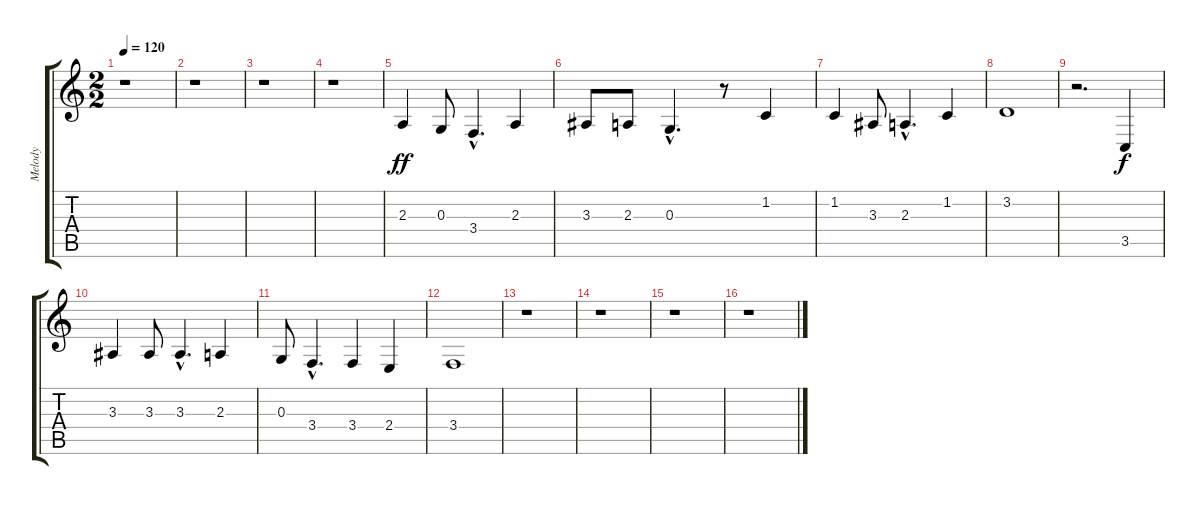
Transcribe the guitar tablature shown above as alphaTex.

\track ("Melody" "Melody") {instrument piccolo}
\staff {score tabs}
\tuning (E4 B3 G3 D3 A2 E2) {hide}
\ts (2 2)
\tempo 120
\clef g2
\ks c
r.1{dy fff} |
r.1 |
r.1 |
r.1 |
2.3.4{dy ff volume 14} 0.3.8 3.4{hac}.4{d} 2.3.4 |
3.3.8 2.3.8 0.3{hac}.4{d} r.8 1.2.4 |
1.2.4 3.3.8 2.3{hac}.4{d} 1.2.4 |
3.2.1 |
r.2{d} 3.5.4{dy f} |
3.3.4 3.3.8 3.3{hac}.4{d} 2.3.4 |
0.3.8 3.4{hac}.4{d} 3.4.4 2.4.4 |
3.4.1 |
r.1 |
r.1 |
r.1 |
r.1
